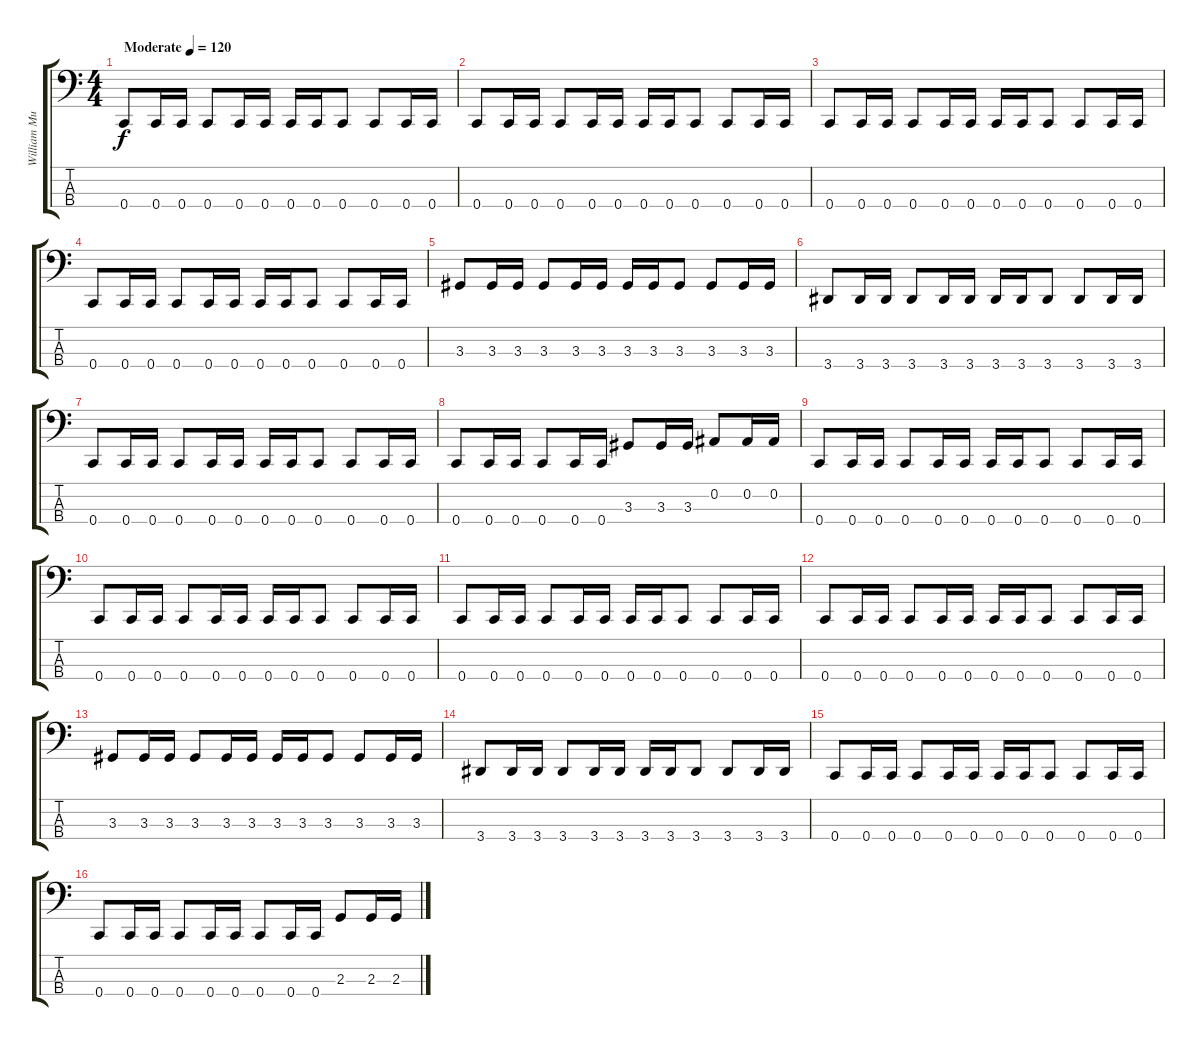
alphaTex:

\track ("William Murderface" "William Mu") {instrument electricbasspick}
\staff {score tabs}
\tuning (Eb2 Bb1 F1 C1) {hide}
\ts (4 4)
\tempo (120 "Moderate")
\clef f4
\ks c
0.4.8{dy f instrument electricbasspick} 0.4.16 0.4.16 0.4.8 0.4.16 0.4.16 0.4.16 0.4.16 0.4.8 0.4.8 0.4.16 0.4.16 |
0.4.8 0.4.16 0.4.16 0.4.8 0.4.16 0.4.16 0.4.16 0.4.16 0.4.8 0.4.8 0.4.16 0.4.16 |
0.4.8 0.4.16 0.4.16 0.4.8 0.4.16 0.4.16 0.4.16 0.4.16 0.4.8 0.4.8 0.4.16 0.4.16 |
0.4.8 0.4.16 0.4.16 0.4.8 0.4.16 0.4.16 0.4.16 0.4.16 0.4.8 0.4.8 0.4.16 0.4.16 |
3.3.8 3.3.16 3.3.16 3.3.8 3.3.16 3.3.16 3.3.16 3.3.16 3.3.8 3.3.8 3.3.16 3.3.16 |
3.4.8 3.4.16 3.4.16 3.4.8 3.4.16 3.4.16 3.4.16 3.4.16 3.4.8 3.4.8 3.4.16 3.4.16 |
0.4.8 0.4.16 0.4.16 0.4.8 0.4.16 0.4.16 0.4.16 0.4.16 0.4.8 0.4.8 0.4.16 0.4.16 |
0.4.8 0.4.16 0.4.16 0.4.8 0.4.16 0.4.16 3.3.8 3.3.16 3.3.16 0.2.8 0.2.16 0.2.16 |
0.4.8 0.4.16 0.4.16 0.4.8 0.4.16 0.4.16 0.4.16 0.4.16 0.4.8 0.4.8 0.4.16 0.4.16 |
0.4.8 0.4.16 0.4.16 0.4.8 0.4.16 0.4.16 0.4.16 0.4.16 0.4.8 0.4.8 0.4.16 0.4.16 |
0.4.8 0.4.16 0.4.16 0.4.8 0.4.16 0.4.16 0.4.16 0.4.16 0.4.8 0.4.8 0.4.16 0.4.16 |
0.4.8 0.4.16 0.4.16 0.4.8 0.4.16 0.4.16 0.4.16 0.4.16 0.4.8 0.4.8 0.4.16 0.4.16 |
3.3.8 3.3.16 3.3.16 3.3.8 3.3.16 3.3.16 3.3.16 3.3.16 3.3.8 3.3.8 3.3.16 3.3.16 |
3.4.8 3.4.16 3.4.16 3.4.8 3.4.16 3.4.16 3.4.16 3.4.16 3.4.8 3.4.8 3.4.16 3.4.16 |
0.4.8 0.4.16 0.4.16 0.4.8 0.4.16 0.4.16 0.4.16 0.4.16 0.4.8 0.4.8 0.4.16 0.4.16 |
0.4.8 0.4.16 0.4.16 0.4.8 0.4.16 0.4.16 0.4.8 0.4.16 0.4.16 2.3.8 2.3.16 2.3.16
